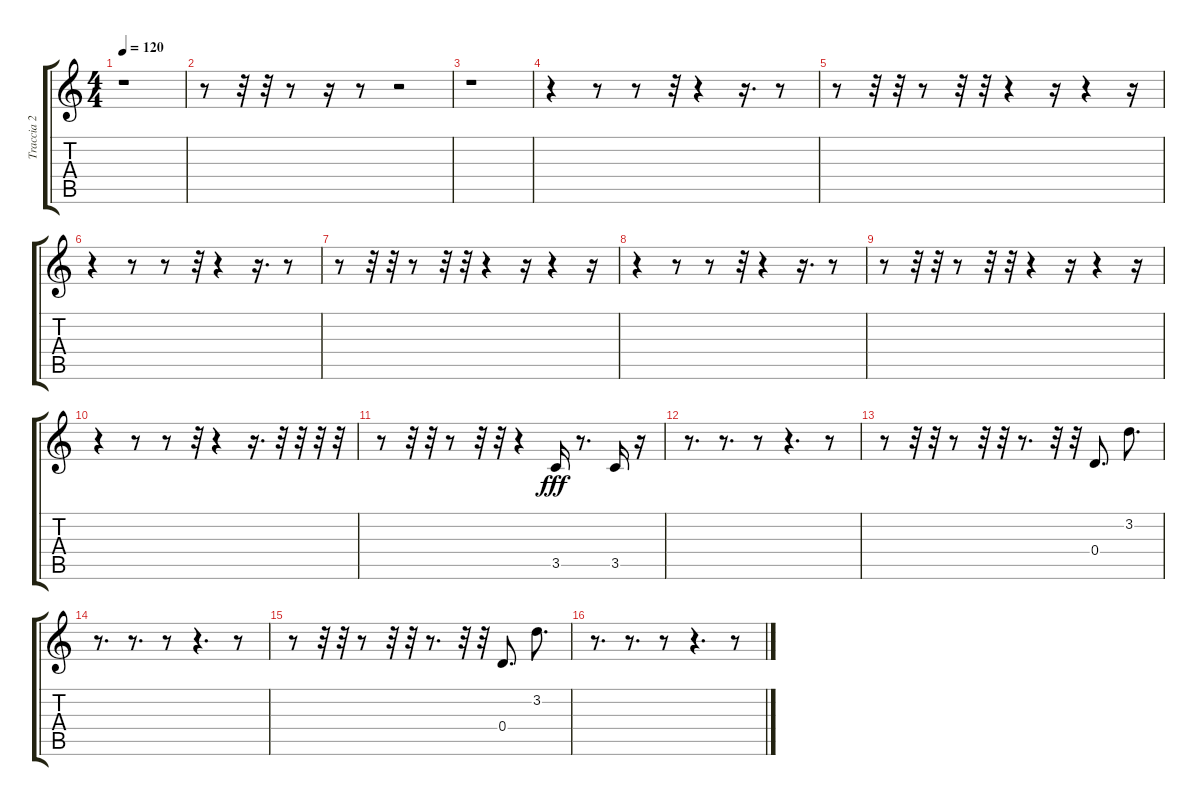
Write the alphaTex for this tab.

\track ("Traccia 2" "Traccia 2") {instrument electricbassfinger}
\staff {score tabs}
\tuning (E4 B3 G3 D3 A2 E2) {hide}
\ts (4 4)
\tempo 120
\clef g2
\ks c
r.1{dy fff} |
r.8 r.32 r.32 r.8 r.16 r.8 r.2 |
r.1 |
r.4 r.8 r.8 r.32 r.4 r.16{d} r.8 |
r.8 r.32 r.32 r.8 r.32 r.32 r.4 r.16 r.4 r.16 |
r.4 r.8 r.8 r.32 r.4 r.16{d} r.8 |
r.8 r.32 r.32 r.8 r.32 r.32 r.4 r.16 r.4 r.16 |
r.4 r.8 r.8 r.32 r.4 r.16{d} r.8 |
r.8 r.32 r.32 r.8 r.32 r.32 r.4 r.16 r.4 r.16 |
r.4 r.8 r.8 r.32 r.4 r.16{d} r.32 r.32 r.32 r.32 |
r.8 r.32 r.32 r.8 r.32 r.32 r.4 3.5.16 r.8{d} 3.5.16 r.16 |
r.8{d} r.8{d} r.8 r.4{d} r.8 |
r.8 r.32 r.32 r.8 r.32 r.32 r.8{d} r.32 r.32 0.4.8{d} 3.2.8{d} |
r.8{d} r.8{d} r.8 r.4{d} r.8 |
r.8 r.32 r.32 r.8 r.32 r.32 r.8{d} r.32 r.32 0.4.8{d} 3.2.8{d} |
r.8{d} r.8{d} r.8 r.4{d} r.8
